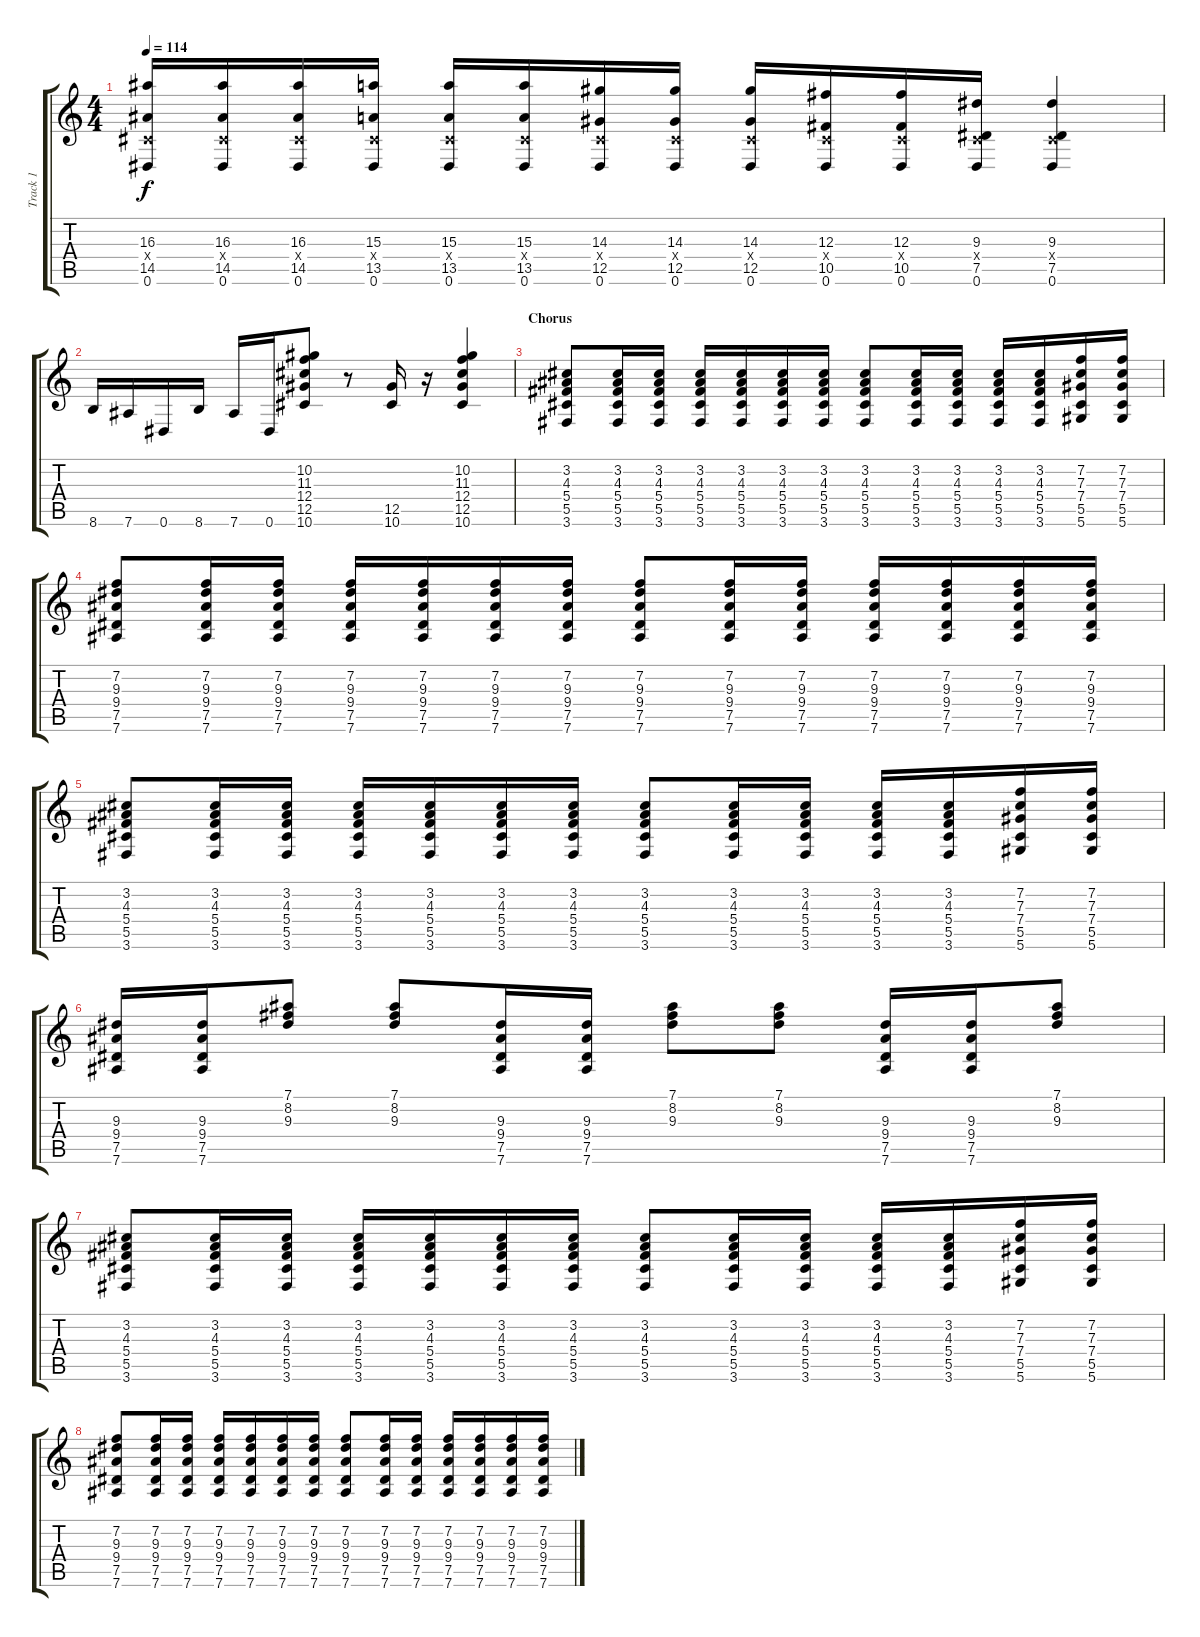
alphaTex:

\track ("Track 1" "Track 1") {instrument overdrivenguitar}
\staff {score tabs}
\tuning (Eb4 Bb3 Gb3 Db3 Ab2 Eb2) {hide}
\ts (4 4)
\tempo 114
\clef g2
\ks c
(16.3 0.4{x} 14.5 0.6).16{dy f} (16.3 0.4{x} 14.5 0.6).16 (16.3 0.4{x} 14.5 0.6).16 (15.3 0.4{x} 13.5 0.6).16 (15.3 0.4{x} 13.5 0.6).16 (15.3 0.4{x} 13.5 0.6).16 (14.3 0.4{x} 12.5 0.6).16 (14.3 0.4{x} 12.5 0.6).16 (14.3 0.4{x} 12.5 0.6).16 (12.3 0.4{x} 10.5 0.6).16 (12.3 0.4{x} 10.5 0.6).16 (9.3 0.4{x} 7.5 0.6).16 (9.3 0.4{x} 7.5 0.6).4 |
8.6.16 7.6.16 0.6.16 8.6.16 7.6.16 0.6.16 (10.2 11.3 12.4 12.5 10.6).8 r.8 (12.5 10.6).16 r.16 (10.2 11.3 12.4 12.5 10.6).4 |
\section ("" "Chorus")
(3.2 4.3 5.4 5.5 3.6).8 (3.2 4.3 5.4 5.5 3.6).16 (3.2 4.3 5.4 5.5 3.6).16 (3.2 4.3 5.4 5.5 3.6).16 (3.2 4.3 5.4 5.5 3.6).16 (3.2 4.3 5.4 5.5 3.6).16 (3.2 4.3 5.4 5.5 3.6).16 (3.2 4.3 5.4 5.5 3.6).8 (3.2 4.3 5.4 5.5 3.6).16 (3.2 4.3 5.4 5.5 3.6).16 (3.2 4.3 5.4 5.5 3.6).16 (3.2 4.3 5.4 5.5 3.6).16 (7.2 7.3 7.4 5.5 5.6).16 (7.2 7.3 7.4 5.5 5.6).16 |
(7.2 9.3 9.4 7.5 7.6).8 (7.2 9.3 9.4 7.5 7.6).16 (7.2 9.3 9.4 7.5 7.6).16 (7.2 9.3 9.4 7.5 7.6).16 (7.2 9.3 9.4 7.5 7.6).16 (7.2 9.3 9.4 7.5 7.6).16 (7.2 9.3 9.4 7.5 7.6).16 (7.2 9.3 9.4 7.5 7.6).8 (7.2 9.3 9.4 7.5 7.6).16 (7.2 9.3 9.4 7.5 7.6).16 (7.2 9.3 9.4 7.5 7.6).16 (7.2 9.3 9.4 7.5 7.6).16 (7.2 9.3 9.4 7.5 7.6).16 (7.2 9.3 9.4 7.5 7.6).16 |
(3.2 4.3 5.4 5.5 3.6).8 (3.2 4.3 5.4 5.5 3.6).16 (3.2 4.3 5.4 5.5 3.6).16 (3.2 4.3 5.4 5.5 3.6).16 (3.2 4.3 5.4 5.5 3.6).16 (3.2 4.3 5.4 5.5 3.6).16 (3.2 4.3 5.4 5.5 3.6).16 (3.2 4.3 5.4 5.5 3.6).8 (3.2 4.3 5.4 5.5 3.6).16 (3.2 4.3 5.4 5.5 3.6).16 (3.2 4.3 5.4 5.5 3.6).16 (3.2 4.3 5.4 5.5 3.6).16 (7.2 7.3 7.4 5.5 5.6).16 (7.2 7.3 7.4 5.5 5.6).16 |
(9.3 9.4 7.5 7.6).16 (9.3 9.4 7.5 7.6).16 (7.1 8.2 9.3).8 (7.1 8.2 9.3).8 (9.3 9.4 7.5 7.6).16 (9.3 9.4 7.5 7.6).16 (7.1 8.2 9.3).8 (7.1 8.2 9.3).8 (9.3 9.4 7.5 7.6).16 (9.3 9.4 7.5 7.6).16 (7.1 8.2 9.3).8 |
(3.2 4.3 5.4 5.5 3.6).8 (3.2 4.3 5.4 5.5 3.6).16 (3.2 4.3 5.4 5.5 3.6).16 (3.2 4.3 5.4 5.5 3.6).16 (3.2 4.3 5.4 5.5 3.6).16 (3.2 4.3 5.4 5.5 3.6).16 (3.2 4.3 5.4 5.5 3.6).16 (3.2 4.3 5.4 5.5 3.6).8 (3.2 4.3 5.4 5.5 3.6).16 (3.2 4.3 5.4 5.5 3.6).16 (3.2 4.3 5.4 5.5 3.6).16 (3.2 4.3 5.4 5.5 3.6).16 (7.2 7.3 7.4 5.5 5.6).16 (7.2 7.3 7.4 5.5 5.6).16 |
(7.2 9.3 9.4 7.5 7.6).8 (7.2 9.3 9.4 7.5 7.6).16 (7.2 9.3 9.4 7.5 7.6).16 (7.2 9.3 9.4 7.5 7.6).16 (7.2 9.3 9.4 7.5 7.6).16 (7.2 9.3 9.4 7.5 7.6).16 (7.2 9.3 9.4 7.5 7.6).16 (7.2 9.3 9.4 7.5 7.6).8 (7.2 9.3 9.4 7.5 7.6).16 (7.2 9.3 9.4 7.5 7.6).16 (7.2 9.3 9.4 7.5 7.6).16 (7.2 9.3 9.4 7.5 7.6).16 (7.2 9.3 9.4 7.5 7.6).16 (7.2 9.3 9.4 7.5 7.6).16
